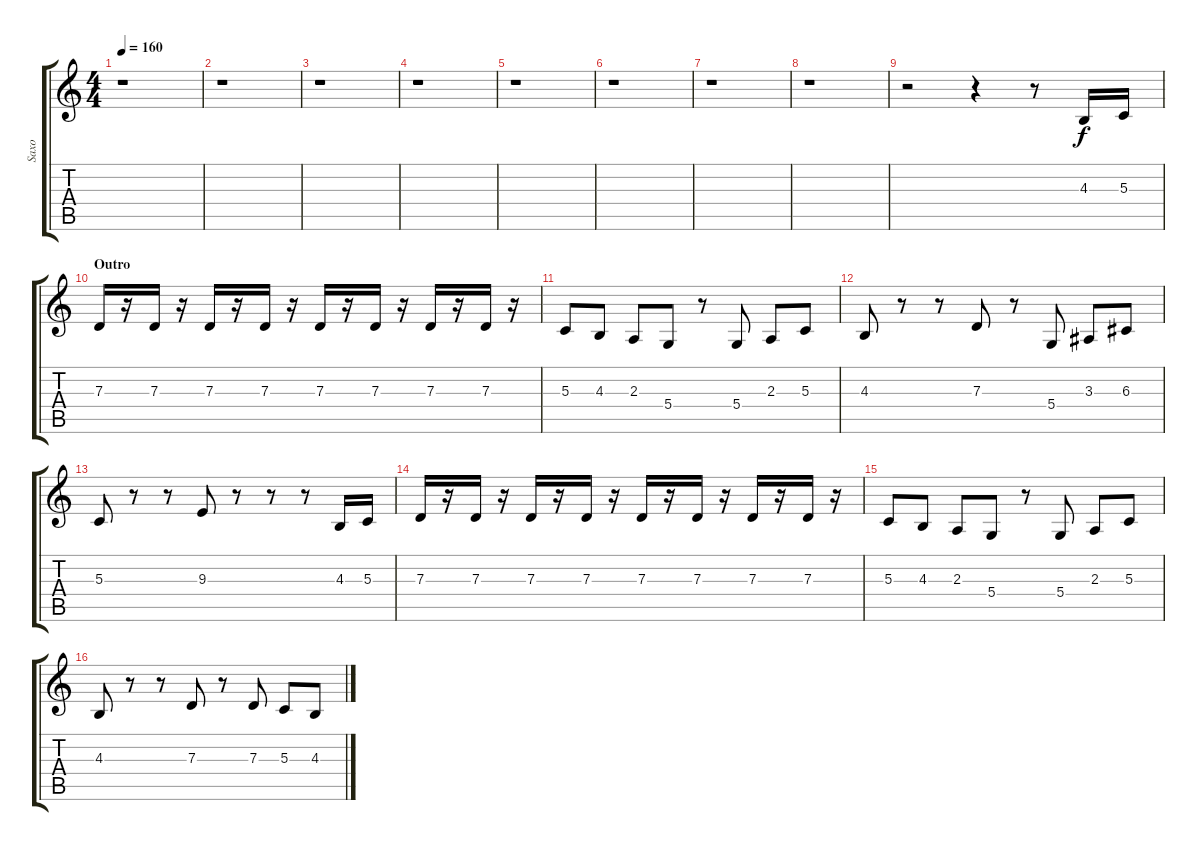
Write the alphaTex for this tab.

\track ("Saxo" "Saxo") {instrument tenorsax}
\staff {score tabs}
\tuning (E4 B3 G3 D3 A2 E2) {hide}
\ts (4 4)
\tempo 160
\clef g2
\ks c
r.1{dy f} |
r.1 |
r.1 |
r.1 |
r.1 |
r.1 |
r.1 |
r.1 |
r.2 r.4 r.8 4.3.16 5.3.16 |
\section ("" "Outro")
7.3.16 r.16 7.3.16 r.16 7.3.16 r.16 7.3.16 r.16 7.3.16 r.16 7.3.16 r.16 7.3.16 r.16 7.3.16 r.16 |
5.3.8 4.3.8 2.3.8 5.4.8 r.8 5.4.8 2.3.8 5.3.8 |
4.3.8 r.8 r.8 7.3.8 r.8 5.4.8 3.3.8 6.3.8 |
5.3.8 r.8 r.8 9.3.8 r.8 r.8 r.8 4.3.16 5.3.16 |
7.3.16 r.16 7.3.16 r.16 7.3.16 r.16 7.3.16 r.16 7.3.16 r.16 7.3.16 r.16 7.3.16 r.16 7.3.16 r.16 |
5.3.8 4.3.8 2.3.8 5.4.8 r.8 5.4.8 2.3.8 5.3.8 |
4.3.8 r.8 r.8 7.3.8 r.8 7.3.8 5.3.8 4.3.8
